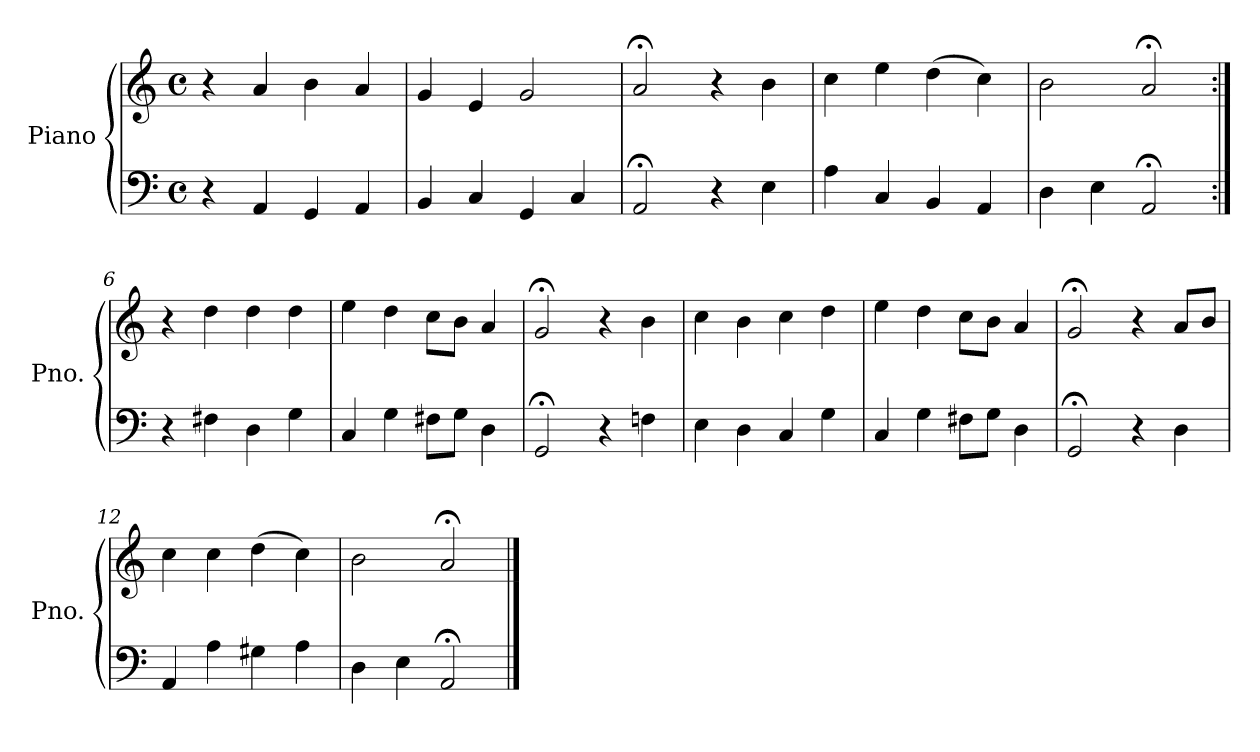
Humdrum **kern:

**kern	**kern
*part1	*part1
*staff2	*staff1
*I"Piano	*
*I'Pno.	*
*clefF4	*clefG2
*k[]	*k[]
*M4/4	*M4/4
*met(c)	*met(c)
=1	=1
4r	4r
4AA/	4a/
4GG/	4b\
4AA/	4a/
=2	=2
4BB/	4g/
4C/	4e/
4GG/	2g/
4C/	.
=3	=3
2AA;</	2a;</
4r	4r
4E\	4b\
=4	=4
4A\	4cc\
4C/	4ee\
4BB/	(4dd\
4AA/	4cc\)
=5	=5
4D\	2b\
4E\	.
2AA;</	2a;</
=6:|!	=6:|!
4r	4r
4F#X\	4dd\
4D\	4dd\
4G\	4dd\
=7	=7
4C/	4ee\
4G\	4dd\
8F#X\L	8cc\L
8G\J	8b\J
4D\	4a/
!!LO:LB:g=z
=8	=8
2GG;</	2g;</
4r	4r
4Fn\	4b\
=9	=9
4E\	4cc\
4D\	4b\
4C/	4cc\
4G\	4dd\
=10	=10
4C/	4ee\
4G\	4dd\
8F#X\L	8cc\L
8G\J	8b\J
4D\	4a/
=11	=11
2GG;</	2g;</
4r	4r
4D\	8a/L
.	8b/J
=12	=12
4AA/	4cc\
4A\	4cc\
4G#X\	(4dd\
4A\	4cc\)
=13	=13
4D\	2b\
4E\	.
2AA;</	2a;</
==	==
*-	*-
